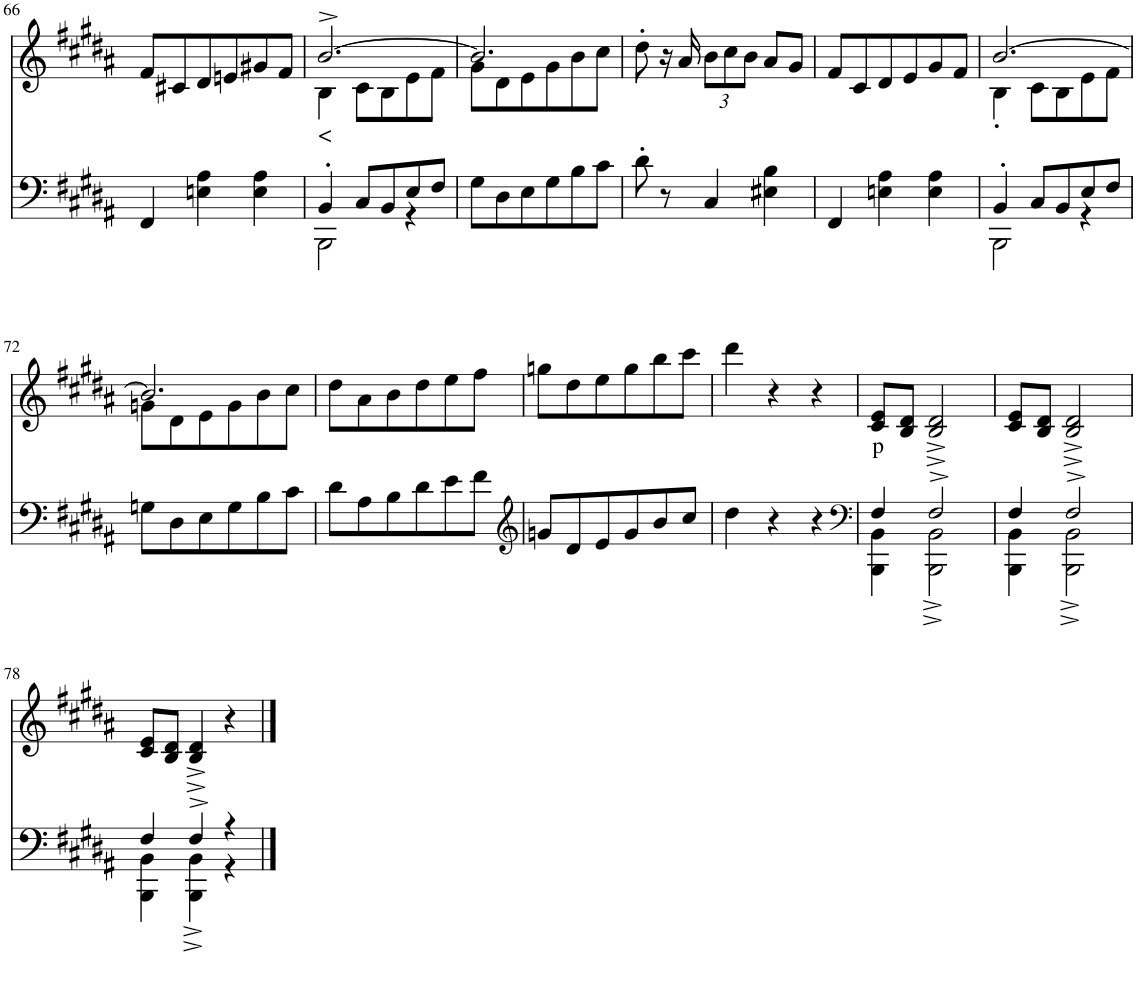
**kern	**kern	**text
*part2	*part1	*part1
*staff2	*staff1	*staff1
*I"Piano	*I"Piano	*
*I'Pno	*I'Pno	*
!!LO:PB:g=z
*clefF4	*clefG2	*
*k[f#c#g#d#a#]	*k[f#c#g#d#a#]	*
*B:	*B:	*
*M3/4	*M3/4	*
=66	=66	=66
4FF#/	8f#/L	.
.	8c#X/	.
4En\ 4A#\	8d#/	.
.	8en/	.
4E\ 4A#\	8g#X/	.
.	8f#/J	.
=67	=67	=67
*^	*^	*
!	!	!	!	!LO:LY:b
4BB'/	2BBB\	[2.b^/	4B\	<
8C#/L	.	.	8c#\L	.
8BB/	.	.	8B\	.
8E/	4r	.	8e\	.
8F#/J	.	.	8f#\J	.
*v	*v	*	*	*
=68	=68	=68	=68
8G#\L	2.b/]	8g#\L	.
8D#\	.	8d#\	.
8E\	.	8e\	.
8G#\	.	8g#\	.
8B\	.	8b\	.
8c#\J	.	8cc#\J	.
*	*v	*v	*
=69	=69	=69
8d#'\	8dd#'\	.
8r	16r	.
.	16a#/	.
*	*Xbrackettup	*
4C#/	12b\L	.
.	12cc#\	.
.	12b\J	.
4E#X\ 4B\	8a#/L	.
.	8g#/J	.
=70	=70	=70
4FF#/	8f#/L	.
.	8c#/	.
4En\ 4A#\	8d#/	.
.	8e/	.
4E\ 4A#\	8g#/	.
.	8f#/J	.
=71	=71	=71
*^	*^	*
4BB'/	2BBB\	[2.b/	4B'\	.
8C#/L	.	.	8c#\L	.
8BB/	.	.	8B\	.
8E/	4r	.	8e\	.
8F#/J	.	.	8f#\J	.
*v	*v	*	*	*
!!LO:LB:g=z	!!
=72	=72	=72	=72
8Gn\L	2.b/]	8gn\L	.
8D#\	.	8d#\	.
8E\	.	8e\	.
8G\	.	8g\	.
8B\	.	8b\	.
8c#\J	.	8cc#\J	.
*	*v	*v	*
=73	=73	=73
8d#\L	8dd#\L	.
8A#\	8a#\	.
8B\	8b\	.
8d#\	8dd#\	.
8e\	8ee\	.
8f#\J	8ff#\J	.
=74	=74	=74
*clefG2	*	*
8gn/L	8ggn\L	.
8d#/	8dd#\	.
8e/	8ee\	.
8g/	8gg\	.
8b/	8bb\	.
8cc#/J	8ccc#\J	.
=75	=75	=75
4dd#\	4ddd#\	.
4r	4r	.
4r	4r	.
=76	=76	=76
*clefF4	*	*
*^	*	*
!	!	!	!LO:LY:b
4F#/	4BBB\ 4BB\	8c#/ 8e/L	p
.	.	8B/ 8d#/J	.
2F#^/	2BBB\^ 2BB\^	2B/^ 2d#/^	.
=77	=77	=77	=77
4F#/	4BBB\ 4BB\	8c#/ 8e/L	.
.	.	8B/ 8d#/J	.
2F#^/	2BBB\^ 2BB\^	2B/^ 2d#/^	.
!!LO:LB:g=z
=78	=78	=78	=78
4F#/	4BBB\ 4BB\	8c#/ 8e/L	.
.	.	8B/ 8d#/J	.
4F#^/	4BBB\^ 4BB\^	4B/^ 4d#/^	.
4r	4r	4r	.
*v	*v	*	*
==	==	==
*-	*-	*-
